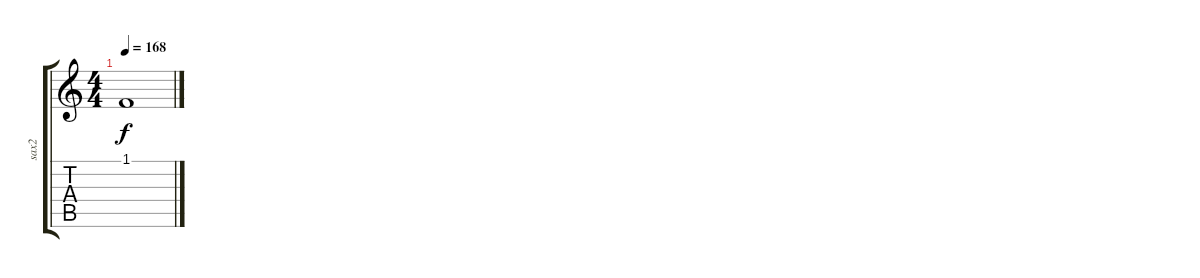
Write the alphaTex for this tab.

\track ("sax2" "sax2") {instrument altosax}
\staff {score tabs}
\tuning (E4 B3 G3 D3 A2 E2) {hide}
\ts (4 4)
\tempo 168
\clef g2
\ks c
1.1{t}.1{dy f}
